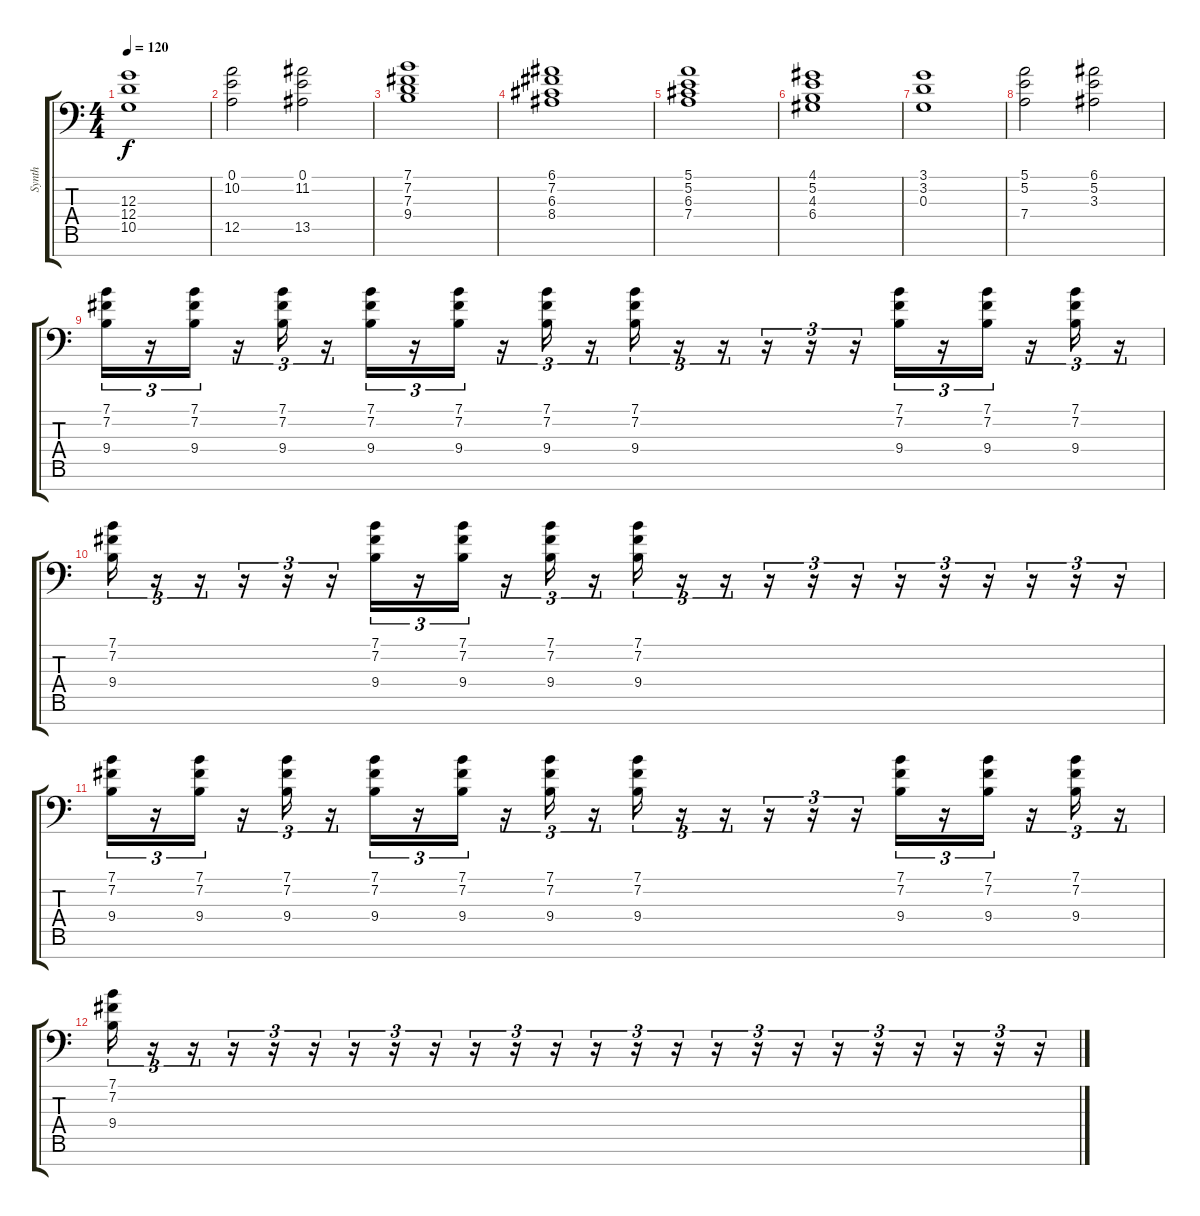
\track ("Synth" "Synth") {instrument pad3polysynth}
\staff {score tabs}
\tuning (E4 B3 G3 D3 A2 E2 C-1) {hide}
\ts (4 4)
\tempo 120
\clef f4
\ks c
(12.3 12.4 10.5).1{dy f} |
(0.1 10.2 12.5).2 (0.1 11.2 13.5).2 |
(7.1 7.2 7.3 9.4).1 |
(6.1 7.2 6.3 8.4).1 |
(5.1 5.2 6.3 7.4).1 |
(4.1 5.2 4.3 6.4).1 |
(3.1 3.2 0.3).1 |
(5.1 5.2 7.4).2 (6.1 5.2 3.3).2 |
(7.1 7.2 9.4).16{tu (3 2)} r.16{tu (3 2)} (7.1 7.2 9.4).16{tu (3 2)} r.16{tu (3 2)} (7.1 7.2 9.4).16{tu (3 2)} r.16{tu (3 2)} (7.1 7.2 9.4).16{tu (3 2)} r.16{tu (3 2)} (7.1 7.2 9.4).16{tu (3 2)} r.16{tu (3 2)} (7.1 7.2 9.4).16{tu (3 2)} r.16{tu (3 2)} (7.1 7.2 9.4).16{tu (3 2)} r.16{tu (3 2)} r.16{tu (3 2)} r.16{tu (3 2)} r.16{tu (3 2)} r.16{tu (3 2)} (7.1 7.2 9.4).16{tu (3 2)} r.16{tu (3 2)} (7.1 7.2 9.4).16{tu (3 2)} r.16{tu (3 2)} (7.1 7.2 9.4).16{tu (3 2)} r.16{tu (3 2)} |
(7.1 7.2 9.4).16{tu (3 2)} r.16{tu (3 2)} r.16{tu (3 2)} r.16{tu (3 2)} r.16{tu (3 2)} r.16{tu (3 2)} (7.1 7.2 9.4).16{tu (3 2)} r.16{tu (3 2)} (7.1 7.2 9.4).16{tu (3 2)} r.16{tu (3 2)} (7.1 7.2 9.4).16{tu (3 2)} r.16{tu (3 2)} (7.1 7.2 9.4).16{tu (3 2)} r.16{tu (3 2)} r.16{tu (3 2)} r.16{tu (3 2)} r.16{tu (3 2)} r.16{tu (3 2)} r.16{tu (3 2)} r.16{tu (3 2)} r.16{tu (3 2)} r.16{tu (3 2)} r.16{tu (3 2)} r.16{tu (3 2)} |
(7.1 7.2 9.4).16{tu (3 2)} r.16{tu (3 2)} (7.1 7.2 9.4).16{tu (3 2)} r.16{tu (3 2)} (7.1 7.2 9.4).16{tu (3 2)} r.16{tu (3 2)} (7.1 7.2 9.4).16{tu (3 2)} r.16{tu (3 2)} (7.1 7.2 9.4).16{tu (3 2)} r.16{tu (3 2)} (7.1 7.2 9.4).16{tu (3 2)} r.16{tu (3 2)} (7.1 7.2 9.4).16{tu (3 2)} r.16{tu (3 2)} r.16{tu (3 2)} r.16{tu (3 2)} r.16{tu (3 2)} r.16{tu (3 2)} (7.1 7.2 9.4).16{tu (3 2)} r.16{tu (3 2)} (7.1 7.2 9.4).16{tu (3 2)} r.16{tu (3 2)} (7.1 7.2 9.4).16{tu (3 2)} r.16{tu (3 2)} |
(7.1 7.2 9.4).16{tu (3 2)} r.16{tu (3 2)} r.16{tu (3 2)} r.16{tu (3 2)} r.16{tu (3 2)} r.16{tu (3 2)} r.16{tu (3 2)} r.16{tu (3 2)} r.16{tu (3 2)} r.16{tu (3 2)} r.16{tu (3 2)} r.16{tu (3 2)} r.16{tu (3 2)} r.16{tu (3 2)} r.16{tu (3 2)} r.16{tu (3 2)} r.16{tu (3 2)} r.16{tu (3 2)} r.16{tu (3 2)} r.16{tu (3 2)} r.16{tu (3 2)} r.16{tu (3 2)} r.16{tu (3 2)} r.16{tu (3 2)}
